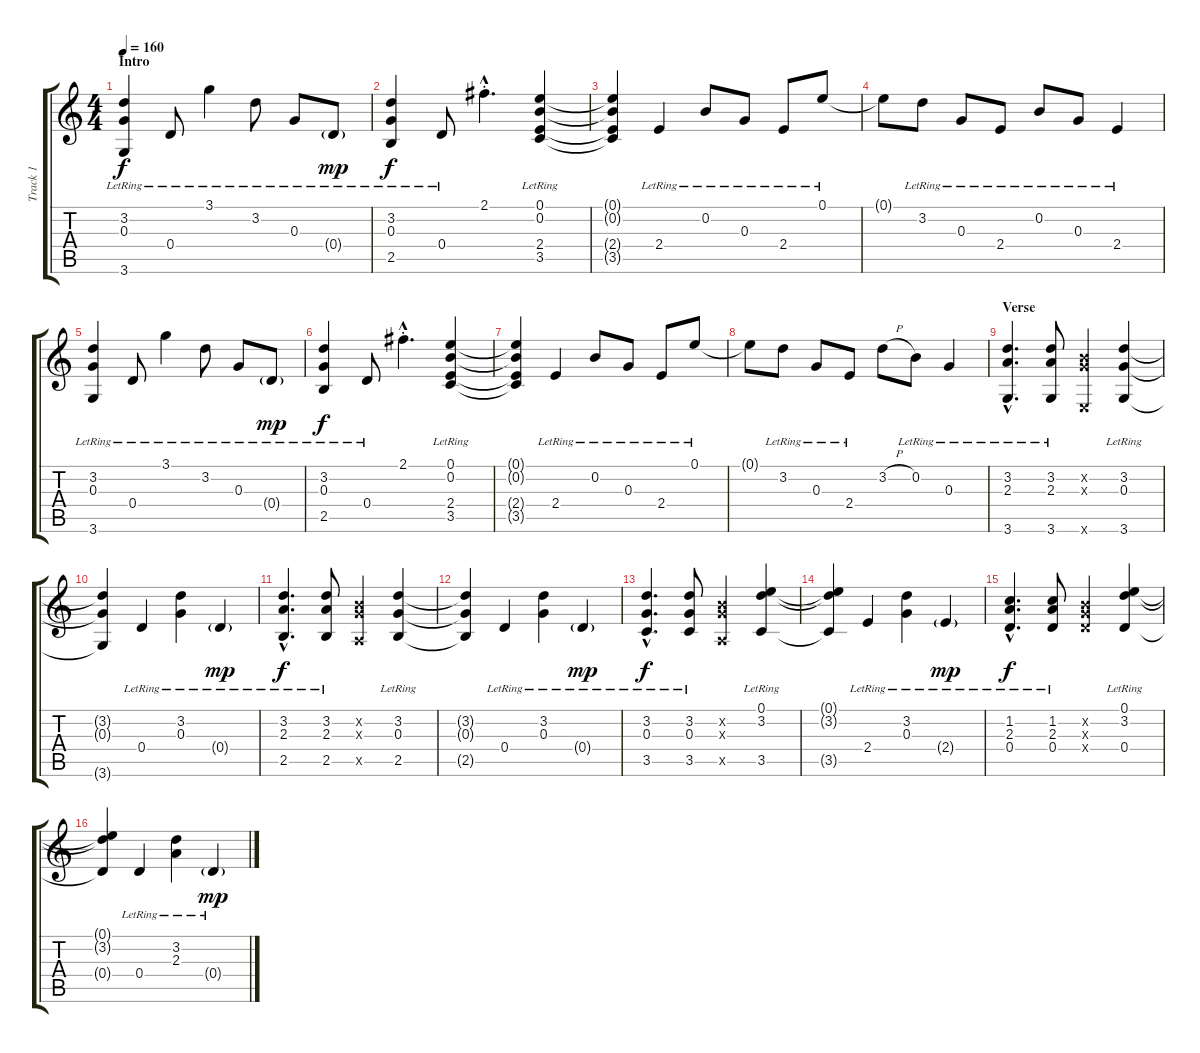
\track ("Track 1" "Track 1") {instrument acousticguitarsteel}
\staff {score tabs}
\tuning (E4 B3 G3 D3 A2 E2) {hide}
\ts (4 4)
\section ("" "Intro")
\tempo 160
\clef g2
\ks c
(3.2{lr} 0.3{lr} 3.6{lr}).4{dy f instrument acousticguitarsteel} 0.4{lr}.8 3.1{lr}.4 3.2{lr}.8 0.3{lr}.8 0.4{g lr}.8{dy mp} |
(3.2{lr} 0.3{lr} 2.5{lr}).4{dy f} 0.4{lr}.8 2.1{hac st}.4{d} (0.1{lr} 0.2{lr} 2.4{lr} 3.5{lr}).4 |
(0.1{t} 0.2{t} 2.4{t} 3.5{t}).4 2.4{lr}.4 0.2{lr}.8 0.3{lr}.8 2.4{lr}.8 0.1{lr}.8 |
0.1{t}.8 3.2{lr}.8 0.3{lr}.8 2.4{lr}.8 0.2{lr}.8 0.3{lr}.8 2.4{lr}.4 |
(3.2{lr} 0.3{lr} 3.6{lr}).4 0.4{lr}.8 3.1{lr}.4 3.2{lr}.8 0.3{lr}.8 0.4{g lr}.8{dy mp} |
(3.2{lr} 0.3{lr} 2.5{lr}).4{dy f} 0.4{lr}.8 2.1{hac st}.4{d} (0.1{lr} 0.2{lr} 2.4{lr} 3.5{lr}).4 |
(0.1{t} 0.2{t} 2.4{t} 3.5{t}).4 2.4{lr}.4 0.2{lr}.8 0.3{lr}.8 2.4{lr}.8 0.1{lr}.8 |
0.1{t}.8 3.2{lr}.8 0.3{lr}.8 2.4{lr}.8 3.2{h}.8 0.2{lr}.8 0.3{lr}.4 |
\section ("" "Verse")
(3.2{hac lr} 2.3{hac lr} 3.6{hac lr}).4{d} (3.2{lr} 2.3{lr} 3.6{lr}).8 (0.2{x} 0.3{x} 0.6{x}).4 (3.2{lr} 0.3{lr} 3.6{lr}).4 |
(3.2{t} 0.3{t} 3.6{t}).4 0.4{lr}.4 (3.2{lr} 0.3{lr}).4 0.4{g lr}.4{dy mp} |
(3.2{hac lr} 2.3{hac lr} 2.5{hac lr}).4{d dy f} (3.2{lr} 2.3{lr} 2.5{lr}).8 (0.2{x} 0.3{x} 0.5{x}).4 (3.2{lr} 0.3{lr} 2.5{lr}).4 |
(3.2{t} 0.3{t} 2.5{t}).4 0.4{lr}.4 (3.2{lr} 0.3{lr}).4 0.4{g lr}.4{dy mp} |
(3.2{hac lr} 0.3{hac lr} 3.5{hac lr}).4{d dy f} (3.2{lr} 0.3{lr} 3.5{lr}).8 (0.2{x} 0.3{x} 0.5{x}).4 (0.1{lr} 3.2{lr} 3.5{lr}).4 |
(0.1{t} 3.2{t} 3.5{t}).4 2.4{lr}.4 (3.2{lr} 0.3{lr}).4 2.4{g lr}.4{dy mp} |
(1.2{hac lr} 2.3{hac lr} 0.4{hac lr}).4{d dy f} (1.2{lr} 2.3{lr} 0.4{lr}).8 (0.2{x} 0.3{x} 0.4{x}).4 (0.1{lr} 3.2{lr} 0.4{lr}).4 |
(0.1{t} 3.2{t} 0.4{t}).4 0.4{lr}.4 (3.2{lr} 2.3{lr}).4 0.4{g lr}.4{dy mp}
